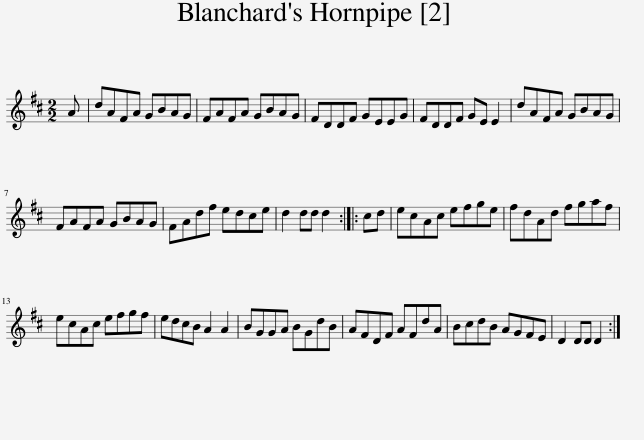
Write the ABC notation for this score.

X:1
L:1/8
M:2/2
I:linebreak $
K:D
V:1 treble
V:1
 A | dAFA GBAG | FAFA GBAG | FDDF GEEG | FDDF GE E2 | %5
 dAFA GBAG |$ FAFA GBAG | FAdf edce | d2 dd d2 :: cd | %10
 ecAc efge | fdAd fgaf |$ ecAc efgf | edcB A2 A2 | BGGA BGdB | %15
 AFDF AFdA | BcdB AGFE | D2 DD D2 :| %18
